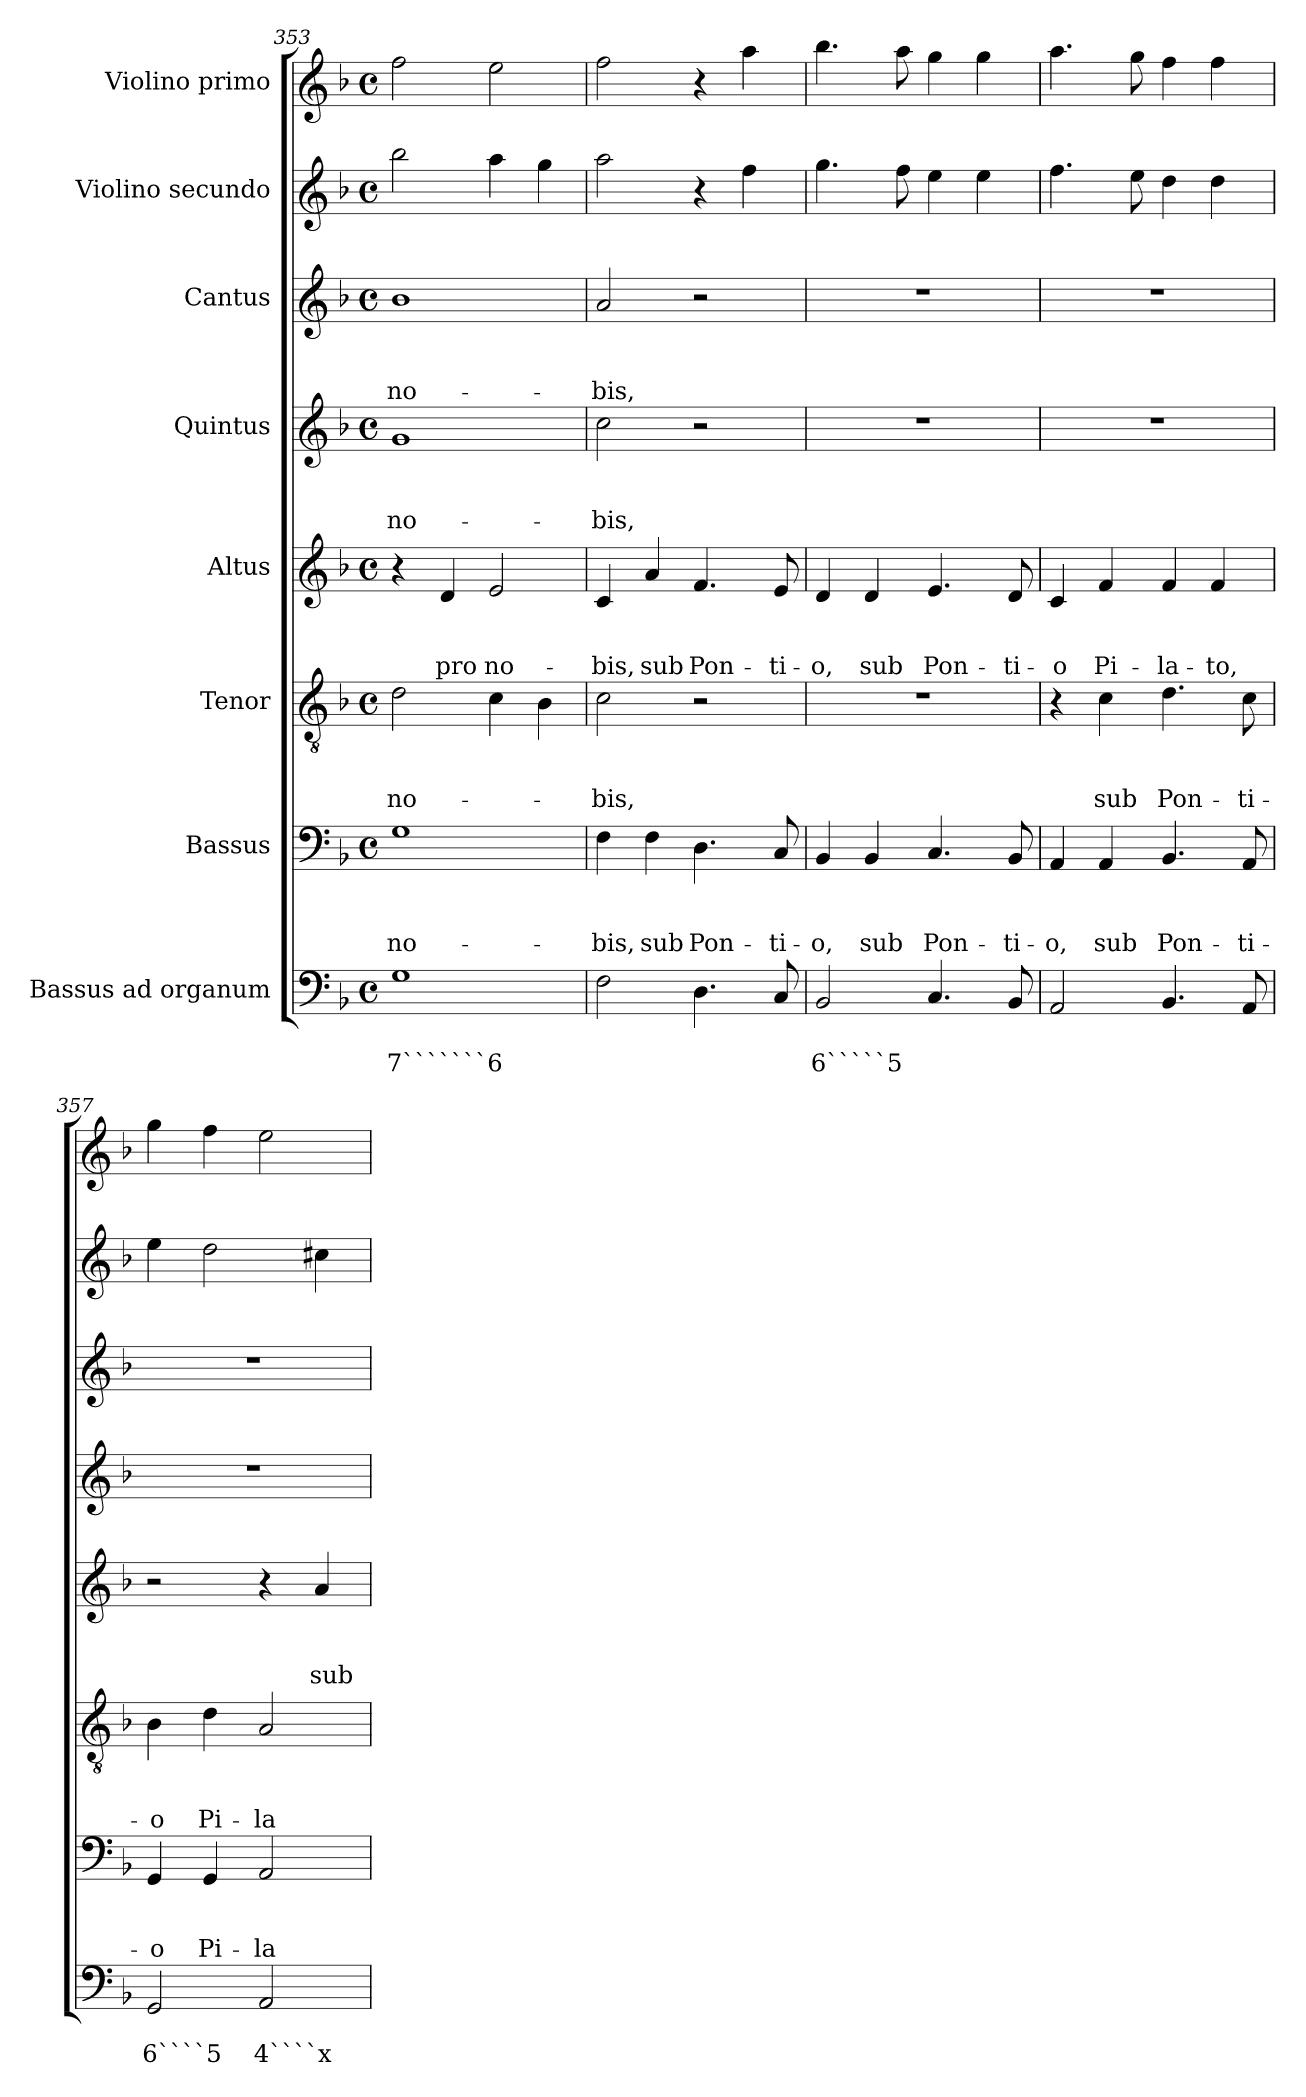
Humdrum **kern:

**kern	**text	**text	**kern	**text	**text	**text	**kern	**text	**text	**text	**kern	**text	**text	**text	**kern	**text	**text	**text	**kern	**text	**text	**text	**kern	**kern
*part8	*part8	*part8	*part7	*part7	*part7	*part7	*part6	*part6	*part6	*part6	*part5	*part5	*part5	*part5	*part4	*part4	*part4	*part4	*part3	*part3	*part3	*part3	*part2	*part1
*staff8	*staff8	*staff8	*staff7	*staff7	*staff7	*staff7	*staff6	*staff6	*staff6	*staff6	*staff5	*staff5	*staff5	*staff5	*staff4	*staff4	*staff4	*staff4	*staff3	*staff3	*staff3	*staff3	*staff2	*staff1
*I"Bassus ad  organum	*	*	*I"Bassus	*	*	*	*I"Tenor	*	*	*	*I"Altus	*	*	*	*I"Quintus	*	*	*	*I"Cantus	*	*	*	*I"Violino secundo	*I"Violino primo
*clefF4	*	*	*clefF4	*	*	*	*clefGv2	*	*	*	*clefG2	*	*	*	*clefG2	*	*	*	*clefG2	*	*	*	*clefG2	*clefG2
*k[b-]	*	*	*k[b-]	*	*	*	*k[b-]	*	*	*	*k[b-]	*	*	*	*k[b-]	*	*	*	*k[b-]	*	*	*	*k[b-]	*k[b-]
*F:	*	*	*F:	*	*	*	*F:	*	*	*	*F:	*	*	*	*F:	*	*	*	*F:	*	*	*	*F:	*F:
*M4/4	*	*	*M4/4	*	*	*	*M4/4	*	*	*	*M4/4	*	*	*	*M4/4	*	*	*	*M4/4	*	*	*	*M4/4	*M4/4
*met(c)	*	*	*met(c)	*	*	*	*met(c)	*	*	*	*met(c)	*	*	*	*met(c)	*	*	*	*met(c)	*	*	*	*met(c)	*met(c)
=353	=353	=353	=353	=353	=353	=353	=353	=353	=353	=353	=353	=353	=353	=353	=353	=353	=353	=353	=353	=353	=353	=353	=353	=353
!	!	!LO:LY:b	!	!	!	!LO:LY:b	!	!	!	!LO:LY:b	!	!	!	!	!	!	!	!LO:LY:b	!	!	!	!LO:LY:b	!	!
1G	.	7```````6	1G	.	.	no-	2d\	.	.	no-	4r	.	.	.	1g	.	.	no-	1b-	.	.	no-	2bb-\	2ff\
!	!	!	!	!	!	!	!	!	!	!	!	!	!	!LO:LY:b	!	!	!	!	!	!	!	!	!	!
.	.	.	.	.	.	.	.	.	.	.	4d/	.	.	pro	.	.	.	.	.	.	.	.	.	.
!	!	!	!	!	!	!	!	!	!	!	!	!	!	!LO:LY:b	!	!	!	!	!	!	!	!	!	!
.	.	.	.	.	.	.	4c\	.	.	.	2e/	.	.	no-	.	.	.	.	.	.	.	.	4aa\	2ee\
.	.	.	.	.	.	.	4B-\	.	.	.	.	.	.	.	.	.	.	.	.	.	.	.	4gg\	.
=354	=354	=354	=354	=354	=354	=354	=354	=354	=354	=354	=354	=354	=354	=354	=354	=354	=354	=354	=354	=354	=354	=354	=354	=354
!	!	!	!	!	!	!LO:LY:b	!	!	!	!LO:LY:b	!	!	!	!LO:LY:b	!	!	!	!LO:LY:b	!	!	!	!LO:LY:b	!	!
2F\	.	.	4F\	.	.	-bis,	2c\	.	.	-bis,	4c/	.	.	-bis,	2cc\	.	.	-bis,	2a/	.	.	-bis,	2aa\	2ff\
!	!	!	!	!	!	!LO:LY:b	!	!	!	!	!	!	!	!LO:LY:b	!	!	!	!	!	!	!	!	!	!
.	.	.	4F\	.	.	sub	.	.	.	.	4a/	.	.	sub	.	.	.	.	.	.	.	.	.	.
!	!	!	!	!	!	!LO:LY:b	!	!	!	!	!	!	!	!LO:LY:b	!	!	!	!	!	!	!	!	!	!
4.D\	.	.	4.D\	.	.	Pon-	2r	.	.	.	4.f/	.	.	Pon-	2r	.	.	.	2r	.	.	.	4r	4r
.	.	.	.	.	.	.	.	.	.	.	.	.	.	.	.	.	.	.	.	.	.	.	4ff\	4aa\
!	!	!	!	!	!	!LO:LY:b	!	!	!	!	!	!	!	!LO:LY:b	!	!	!	!	!	!	!	!	!	!
8C/	.	.	8C/	.	.	-ti-	.	.	.	.	8e/	.	.	-ti-	.	.	.	.	.	.	.	.	.	.
=355	=355	=355	=355	=355	=355	=355	=355	=355	=355	=355	=355	=355	=355	=355	=355	=355	=355	=355	=355	=355	=355	=355	=355	=355
!	!	!LO:LY:b	!	!	!	!LO:LY:b	!	!	!	!	!	!	!	!LO:LY:b	!	!	!	!	!	!	!	!	!	!
2BB-/	.	6`````5	4BB-/	.	.	-o,	1r	.	.	.	4d/	.	.	-o,	1r	.	.	.	1r	.	.	.	4.gg\	4.bb-\
!	!	!	!	!	!	!LO:LY:b	!	!	!	!	!	!	!	!LO:LY:b	!	!	!	!	!	!	!	!	!	!
.	.	.	4BB-/	.	.	sub	.	.	.	.	4d/	.	.	sub	.	.	.	.	.	.	.	.	.	.
.	.	.	.	.	.	.	.	.	.	.	.	.	.	.	.	.	.	.	.	.	.	.	8ff\	8aa\
!	!	!	!	!	!	!LO:LY:b	!	!	!	!	!	!	!	!LO:LY:b	!	!	!	!	!	!	!	!	!	!
4.C/	.	.	4.C/	.	.	Pon-	.	.	.	.	4.e/	.	.	Pon-	.	.	.	.	.	.	.	.	4ee\	4gg\
.	.	.	.	.	.	.	.	.	.	.	.	.	.	.	.	.	.	.	.	.	.	.	4ee\	4gg\
!	!	!	!	!	!	!LO:LY:b	!	!	!	!	!	!	!	!LO:LY:b	!	!	!	!	!	!	!	!	!	!
8BB-/	.	.	8BB-/	.	.	-ti-	.	.	.	.	8d/	.	.	-ti-	.	.	.	.	.	.	.	.	.	.
!!LO:LB:g=z
=356	=356	=356	=356	=356	=356	=356	=356	=356	=356	=356	=356	=356	=356	=356	=356	=356	=356	=356	=356	=356	=356	=356	=356	=356
!	!	!	!	!	!	!LO:LY:b	!	!	!	!	!	!	!	!LO:LY:b	!	!	!	!	!	!	!	!	!	!
2AA/	.	.	4AA/	.	.	-o,	4r	.	.	.	4c/	.	.	-o	1r	.	.	.	1r	.	.	.	4.ff\	4.aa\
!	!	!	!	!	!	!LO:LY:b	!	!	!	!LO:LY:b	!	!	!	!LO:LY:b	!	!	!	!	!	!	!	!	!	!
.	.	.	4AA/	.	.	sub	4c\	.	.	sub	4f/	.	.	Pi-	.	.	.	.	.	.	.	.	.	.
.	.	.	.	.	.	.	.	.	.	.	.	.	.	.	.	.	.	.	.	.	.	.	8ee\	8gg\
!	!	!	!	!	!	!LO:LY:b	!	!	!	!LO:LY:b	!	!	!	!LO:LY:b	!	!	!	!	!	!	!	!	!	!
4.BB-/	.	.	4.BB-/	.	.	Pon-	4.d\	.	.	Pon-	4f/	.	.	-la-	.	.	.	.	.	.	.	.	4dd\	4ff\
!	!	!	!	!	!	!	!	!	!	!	!	!	!	!LO:LY:b	!	!	!	!	!	!	!	!	!	!
.	.	.	.	.	.	.	.	.	.	.	4f/	.	.	-to,	.	.	.	.	.	.	.	.	4dd\	4ff\
!	!	!	!	!	!	!LO:LY:b	!	!	!	!LO:LY:b	!	!	!	!	!	!	!	!	!	!	!	!	!	!
8AA/	.	.	8AA/	.	.	-ti-	8c\	.	.	-ti-	.	.	.	.	.	.	.	.	.	.	.	.	.	.
=357	=357	=357	=357	=357	=357	=357	=357	=357	=357	=357	=357	=357	=357	=357	=357	=357	=357	=357	=357	=357	=357	=357	=357	=357
!	!	!LO:LY:b	!	!	!	!LO:LY:b	!	!	!	!LO:LY:b	!	!	!	!	!	!	!	!	!	!	!	!	!	!
2GG/	.	6````5	4GG/	.	.	-o	4B-\	.	.	-o	2r	.	.	.	1r	.	.	.	1r	.	.	.	4ee\	4gg\
!	!	!	!	!	!	!LO:LY:b	!	!	!	!LO:LY:b	!	!	!	!	!	!	!	!	!	!	!	!	!	!
.	.	.	4GG/	.	.	Pi-	4d\	.	.	Pi-	.	.	.	.	.	.	.	.	.	.	.	.	2dd\	4ff\
!	!	!LO:LY:b	!	!	!	!LO:LY:b	!	!	!	!LO:LY:b	!	!	!	!	!	!	!	!	!	!	!	!	!	!
2AA/	.	4````x	2AA/	.	.	-la-	2A/	.	.	-la-	4r	.	.	.	.	.	.	.	.	.	.	.	.	2ee\
!	!	!	!	!	!	!	!	!	!	!	!	!	!	!LO:LY:b	!	!	!	!	!	!	!	!	!	!
.	.	.	.	.	.	.	.	.	.	.	4a/	.	.	sub	.	.	.	.	.	.	.	.	4cc#X\	.
=	=	=	=	=	=	=	=	=	=	=	=	=	=	=	=	=	=	=	=	=	=	=	=	=
*-	*-	*-	*-	*-	*-	*-	*-	*-	*-	*-	*-	*-	*-	*-	*-	*-	*-	*-	*-	*-	*-	*-	*-	*-
